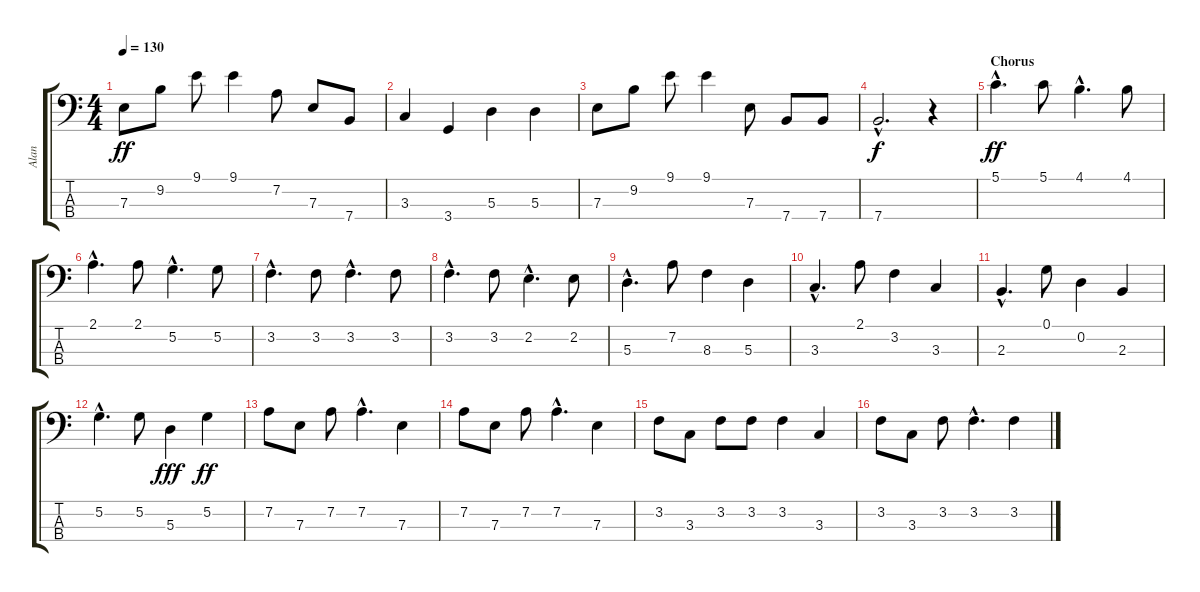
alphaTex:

\track ("Alan" "Alan") {instrument electricbasspick}
\staff {score tabs}
\tuning (G2 D2 A1 E1) {hide}
\ts (4 4)
\tempo 130
\clef f4
\ks c
7.3.8{dy ff} 9.2.8 9.1.8 9.1.4 7.2.8 7.3.8 7.4.8 |
3.3.4 3.4.4 5.3.4 5.3.4 |
7.3.8 9.2.8 9.1.8 9.1.4 7.3.8 7.4.8 7.4.8 |
7.4{hac}.2{d dy f} r.4 |
\section ("" "Chorus")
5.1{hac}.4{d dy ff} 5.1.8 4.1{hac}.4{d} 4.1.8 |
2.1{hac}.4{d} 2.1.8 5.2{hac}.4{d} 5.2.8 |
3.2{hac}.4{d} 3.2.8 3.2{hac}.4{d} 3.2.8 |
3.2{hac}.4{d} 3.2.8 2.2{hac}.4{d} 2.2.8 |
5.3{hac}.4{d} 7.2.8 8.3.4 5.3.4 |
3.3{hac}.4{d} 2.1.8 3.2.4 3.3.4 |
2.3{hac}.4{d} 0.1.8 0.2.4 2.3.4 |
5.2{hac}.4{d} 5.2.8 5.3.4{dy fff} 5.2.4{dy ff} |
7.2.8 7.3.8 7.2.8 7.2{hac}.4{d} 7.3.4 |
7.2.8 7.3.8 7.2.8 7.2{hac}.4{d} 7.3.4 |
3.2.8 3.3.8 3.2.8 3.2.8 3.2.4 3.3.4 |
3.2.8 3.3.8 3.2.8 3.2{hac}.4{d} 3.2.4
